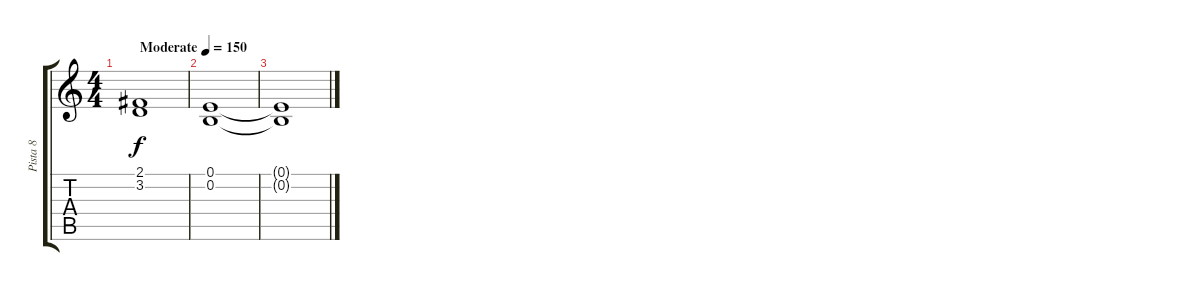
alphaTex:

\track ("Pista 8" "Pista 8") {instrument churchorgan}
\staff {score tabs}
\tuning (E4 B3 G3 D3 A2 E2) {hide}
\ts (4 4)
\tempo (150 "Moderate")
\clef g2
\ks c
(2.1 3.2).1{dy f volume 0 instrument churchorgan} |
(0.1 0.2).1 |
(0.1{t} 0.2{t}).1
